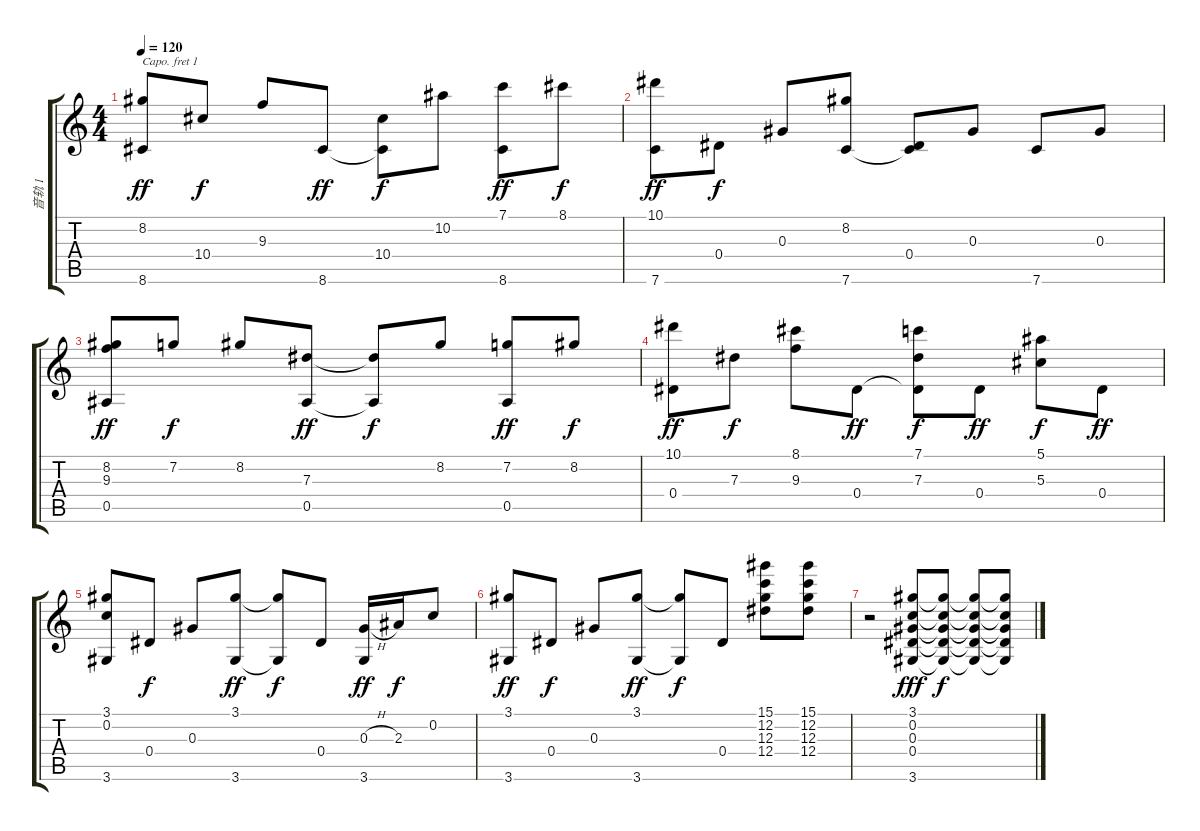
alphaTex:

\track ("音轨 1" "音轨 1") {instrument acousticguitarsteel}
\staff {score tabs}
\capo 1
\tuning (E4 B3 G3 D3 A2 E2) {hide}
\ts (4 4)
\tempo 120
\clef g2
\ks c
(8.2 8.6).8{dy ff} 10.4.8{dy f} 9.3.8 8.6.8{dy ff} (10.4 8.6{t}).8{dy f} 10.2.8 (7.1 8.6).8{dy ff} 8.1.8{dy f} |
(10.1 7.6).8{dy ff} 0.4.8{dy f} 0.3.8 (8.2 7.6).8 (0.4 7.6{t}).8 0.3.8 7.6.8 0.3.8 |
(8.2 9.3 0.5).8{dy ff} 7.2.8{dy f} 8.2.8 (7.3 0.5).8{dy ff} (7.3{t} 0.5{t}).8{dy f} 8.2.8 (7.2 0.5).8{dy ff} 8.2.8{dy f} |
(10.1 0.4).8{dy ff} 7.3.8{dy f} (8.1 9.3).8 0.4.8{dy ff} (7.1 7.3 0.4{t}).8{dy f} 0.4.8{dy ff} (5.1 5.3).8{dy f} 0.4.8{dy ff} |
(3.1 0.2 3.6).8 0.4.8{dy f} 0.3.8 (3.1 3.6).8{dy ff} (3.1{t} 3.6{t}).8{dy f} 0.4.8 (0.3{h} 3.6).16{dy ff} 2.3.16{dy f} 0.2.8 |
(3.1 3.6).8{dy ff} 0.4.8{dy f} 0.3.8 (3.1 3.6).8{dy ff} (3.1{t} 3.6{t}).8{dy f} 0.4.8 (15.1 12.2 12.3 12.4).8 (15.1 12.2 12.3 12.4).8 |
r.2 (3.1 0.2 0.3 0.4 3.6).8{dy fff} (3.1{t} 0.2{t} 0.3{t} 0.4{t} 3.6{t}).8{dy f} (3.1{t} 0.2{t} 0.3{t} 0.4{t} 3.6{t}).8 (3.1{t} 0.2{t} 0.3{t} 0.4{t} 3.6{t}).8
